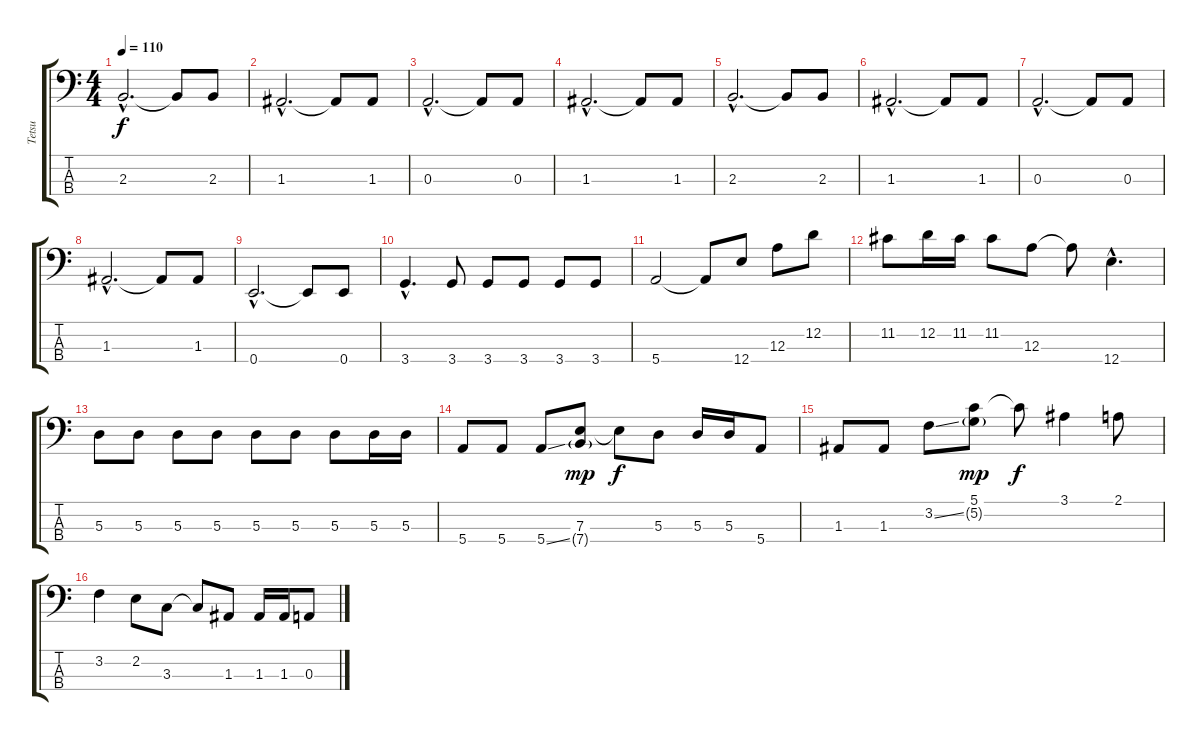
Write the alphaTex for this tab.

\track ("Tetsu" "Tetsu") {instrument electricbasspick}
\staff {score tabs}
\tuning (G2 D2 A1 E1) {hide}
\ts (4 4)
\tempo 110
\clef f4
\ks c
2.3{hac}.2{d dy f} 2.3{t}.8 2.3.8 |
1.3{hac}.2{d} 1.3{t}.8 1.3.8 |
0.3{hac}.2{d} 0.3{t}.8 0.3.8 |
1.3{hac}.2{d} 1.3{t}.8 1.3.8 |
2.3{hac}.2{d} 2.3{t}.8 2.3.8 |
1.3{hac}.2{d} 1.3{t}.8 1.3.8 |
0.3{hac}.2{d} 0.3{t}.8 0.3.8 |
1.3{hac}.2{d} 1.3{t}.8 1.3.8 |
0.4{hac}.2{d} 0.4{t}.8 0.4.8 |
3.4{hac}.4{d} 3.4.8 3.4.8 3.4.8 3.4.8 3.4.8 |
5.4.2 5.4{t}.8 12.4.8 12.3.8 12.2.8 |
11.2.8 12.2.16 11.2.16 11.2.8 12.3.8 12.3{t}.8 12.4{hac}.4{d} |
5.3.8 5.3.8 5.3.8 5.3.8 5.3.8 5.3.8 5.3.8 5.3.16 5.3.16 |
5.4.8 5.4.8 5.4{ss}.8 (7.3 7.4{g}).8{dy mp} 7.3{t}.8{dy f} 5.3.8 5.3.16 5.3.16 5.4.8 |
1.3.8 1.3.8 3.2{ss}.8 (5.1 5.2{g}).8{dy mp} 5.1{t}.8{dy f} 3.1.4 2.1.8 |
3.2.4 2.2.8 3.3.8 3.3{t}.8 1.3.8 1.3.16 1.3.16 0.3.8
